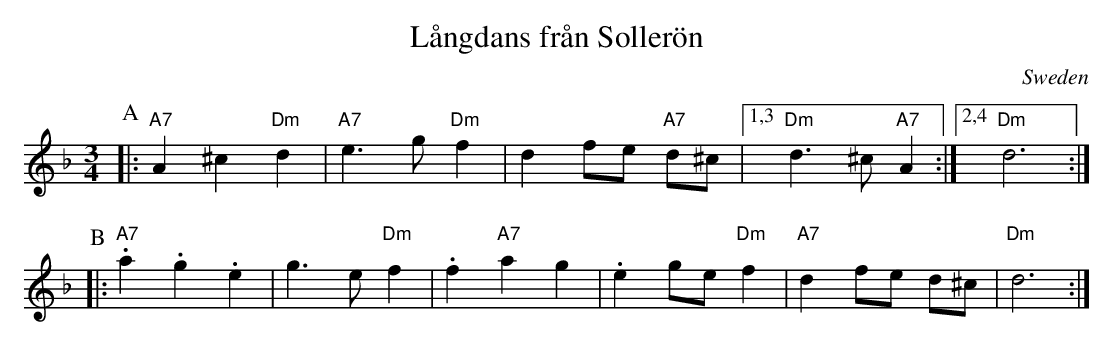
X:1
T: L\aangdans fr\aan Soller\"on
O: Sweden
M: 3/4
L: 1/8
K: Dm
P: A
|: "A7"A2 ^c2 "Dm"d2 | "A7"e3 g "Dm"f2 | d2 fe "A7"d^c |1,3 "Dm"d3 ^c "A7"A2 \
                                                      :|2,4 "Dm"d6 :|
P: B
|: "A7".a2 .g2 .e2 | g3 e "Dm"f2 | .f2 "A7"a2 g2 | .e2 ge "Dm"f2 | "A7"d2 fe d^c | "Dm"d6 :|
